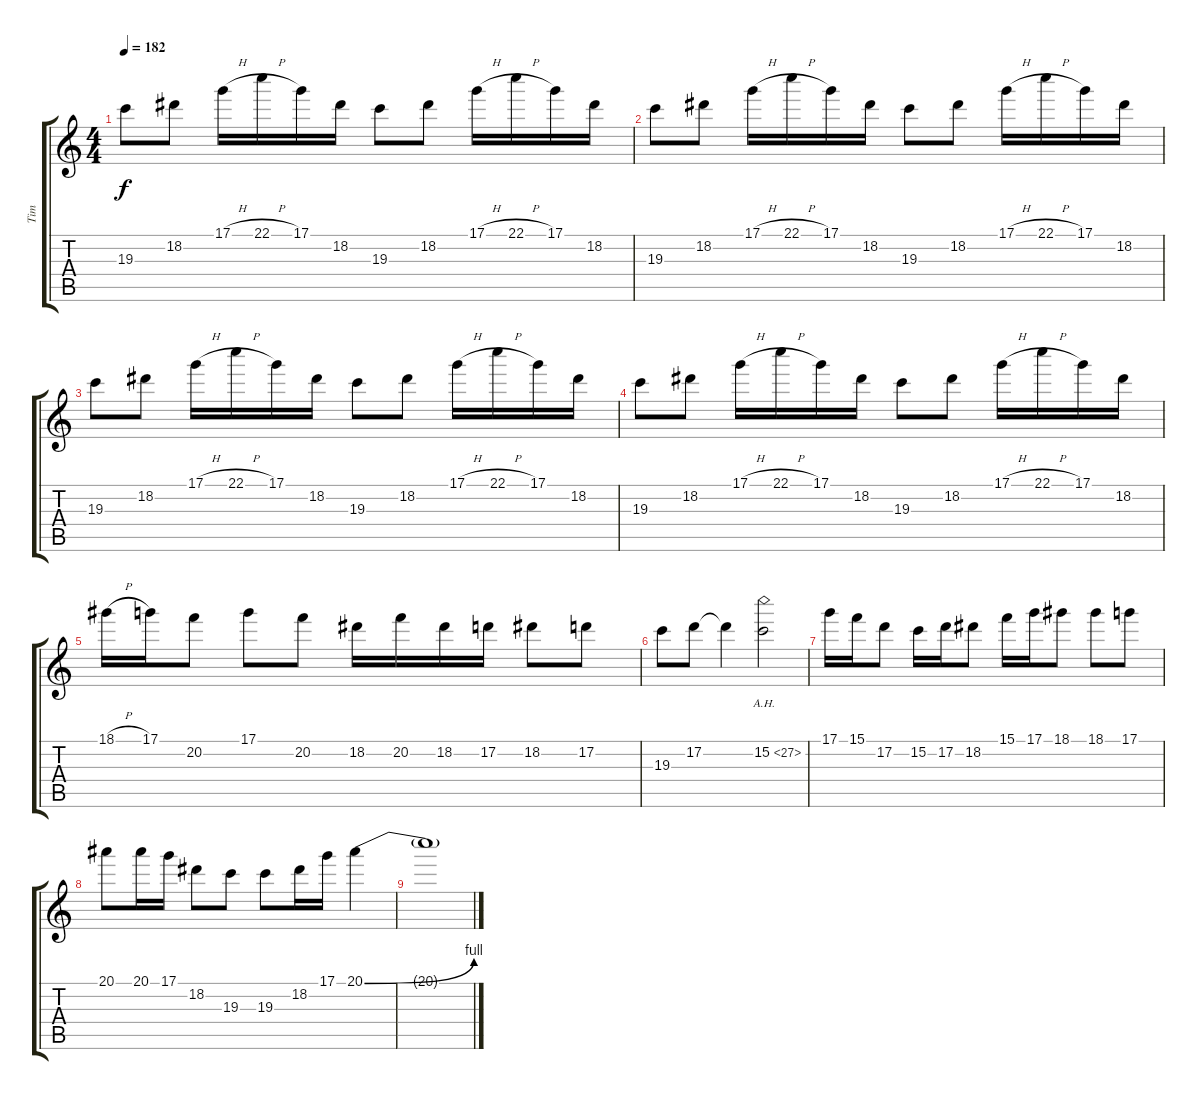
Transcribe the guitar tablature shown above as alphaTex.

\track ("Tim" "Tim") {instrument distortionguitar}
\staff {score tabs}
\tuning (D4 A3 F3 C3 G2 C2) {hide}
\ts (4 4)
\tempo 182
\clef g2
\ks c
19.3.8{dy f} 18.2.8 17.1{h}.16 22.1{h}.16 17.1.16 18.2.16 19.3.8 18.2.8 17.1{h}.16 22.1{h}.16 17.1.16 18.2.16 |
19.3.8 18.2.8 17.1{h}.16 22.1{h}.16 17.1.16 18.2.16 19.3.8 18.2.8 17.1{h}.16 22.1{h}.16 17.1.16 18.2.16 |
19.3.8 18.2.8 17.1{h}.16 22.1{h}.16 17.1.16 18.2.16 19.3.8 18.2.8 17.1{h}.16 22.1{h}.16 17.1.16 18.2.16 |
19.3.8 18.2.8 17.1{h}.16 22.1{h}.16 17.1.16 18.2.16 19.3.8 18.2.8 17.1{h}.16 22.1{h}.16 17.1.16 18.2.16 |
18.1{h}.16 17.1.16 20.2.8 17.1.8 20.2.8 18.2.16 20.2.16 18.2.16 17.2.16 18.2.8 17.2.8 |
19.3.8 17.2.8 17.2{t}.4 15.2{ah 12}.2 |
17.1.16 15.1.16 17.2.8 15.2.16 17.2.16 18.2.8 15.1.16 17.1.16 18.1.8 18.1.8 17.1.8 |
20.1.8 20.1.16 17.1.16 18.2.8 19.3.8 19.3.8 18.2.16 17.1.16 20.1{be (bend 0 0 60 4)}.4 |
20.1{t}.1
